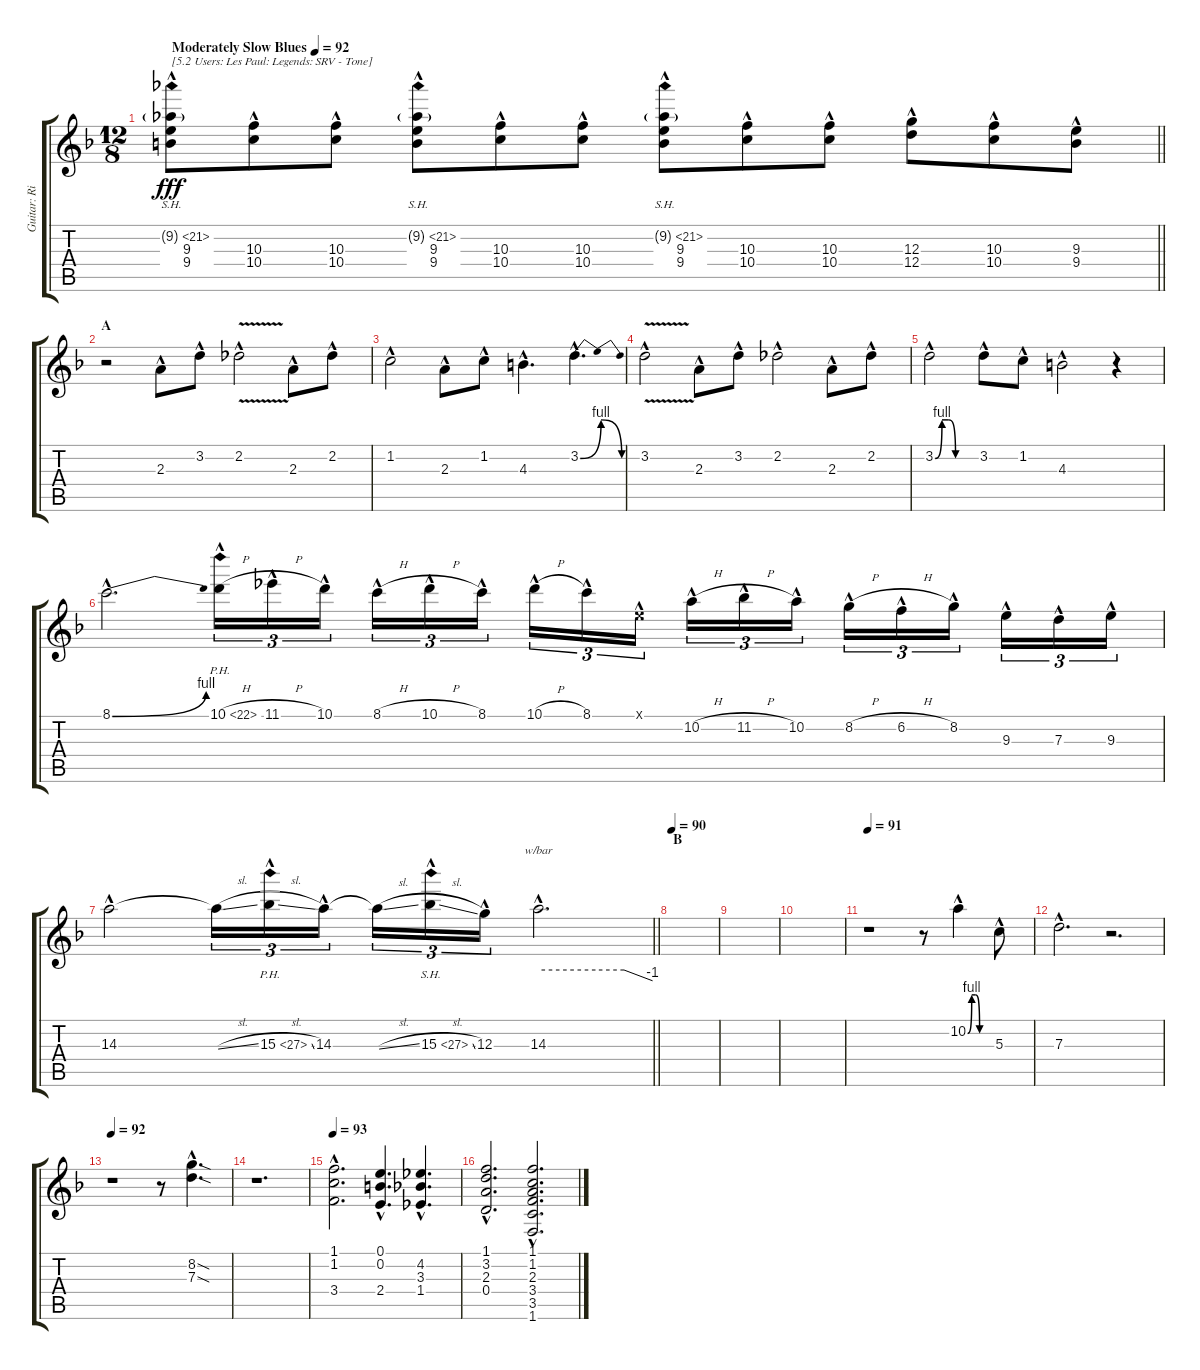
\track ("Guitar: Rik" "Guitar: Ri") {instrument overdrivenguitar}
\staff {score tabs}
\tuning (E4 B3 G3 D3 A2 E2) {hide}
\ts (12 8)
\tempo (92 "Moderately Slow Blues")
\clef g2
\barLineRight lightlight
\ks f
(9.2{sh 12 g} 9.3{hac} 9.4{hac}).8{txt "[5.2 Users: Les Paul: Legends: SRV - Tone]" dy fff instrument overdrivenguitar} (10.3{hac} 10.4{hac}).8 (10.3{hac} 10.4{hac}).8 (9.2{sh 12 g} 9.3{hac} 9.4{hac}).8 (10.3{hac} 10.4{hac}).8 (10.3{hac} 10.4{hac}).8 (9.2{sh 12 g} 9.3{hac} 9.4{hac}).8 (10.3{hac} 10.4{hac}).8 (10.3{hac} 10.4{hac}).8 (12.3{hac} 12.4{hac}).8 (10.3{hac} 10.4{hac}).8 (9.3{hac} 9.4{hac}).8 |
\section ("" "A")
r.2 2.3{hac}.8 3.2{hac}.8 2.2{v hac}.2 2.3{hac}.8 2.2{hac}.8 |
1.2{hac}.2 2.3{hac}.8 1.2{hac}.8 4.3{hac}.4{d} 3.2{be (bendrelease 0 0 10 4 50 4 60 0) hac}.4{d} |
3.2{v hac}.2 2.3{hac}.8 3.2{hac}.8 2.2{hac}.2 2.3{hac}.8 2.2{hac}.8 |
3.2{be (custom 0 0 10 4 20 4 30 0 60 0) hac}.2 3.2{hac}.8 1.2{hac}.8 4.3{hac}.2 r.4 |
8.1{be (bend 0 0 60 4) hac}.2{d} 10.1{ph 12 h hac}.16{tu (3 2)} 11.1{h hac}.16{tu (3 2)} 10.1{hac}.16{tu (3 2) beam splitsecondary} 8.1{h hac}.16{tu (3 2)} 10.1{h hac}.16{tu (3 2)} 8.1{hac}.16{tu (3 2) beam splitsecondary} 10.1{h hac}.16{tu (3 2)} 8.1{hac}.16{tu (3 2)} 0.1{hac x}.16{tu (3 2)} 10.2{h hac}.16{tu (3 2)} 11.2{h hac}.16{tu (3 2)} 10.2{hac}.16{tu (3 2) beam splitsecondary} 8.2{h hac}.16{tu (3 2)} 6.2{h hac}.16{tu (3 2)} 8.2{hac}.16{tu (3 2) beam splitsecondary} 9.3{hac}.16{tu (3 2)} 7.3{hac}.16{tu (3 2)} 9.3{hac}.16{tu (3 2)} |
\barLineRight lightlight
14.3{hac}.2 14.3{sl t}.16{tu (3 2)} 15.3{ph 12 sl hac}.16{tu (3 2)} 14.3{hac}.16{tu (3 2) beam splitsecondary} 14.3{sl t}.16{tu (3 2)} 15.3{sh 12 sl hac}.16{tu (3 2)} 12.3{hac}.16{tu (3 2)} 14.3{hac}.2{d tbe (custom default 0 0 30 0 45 0 60 -4)} |
\section ("" "B")
\tempo 90
|
|
|
\tempo 91
r.1 r.8 10.2{be (custom 0 0 10 4 20 4 30 0 60 0) hac}.4 5.3{hac}.8 |
7.3{hac}.2{d} r.2{d} |
\tempo 92
r.1 r.8 (8.2{sod hac} 7.3{sod hac}).4{d} |
r.1{d} |
\tempo 93
(1.1{hac} 1.2{hac} 3.4{hac}).2{d} (0.1{hac} 0.2{hac} 2.4{hac}).4{d} (4.2{hac} 3.3{hac} 1.4{hac}).4{d} |
(1.1{hac} 3.2{hac} 2.3{hac} 0.4{hac}).2{d} (1.1{hac} 1.2{hac} 2.3{hac} 3.4{hac} 3.5{hac} 1.6{hac}).2{d}
